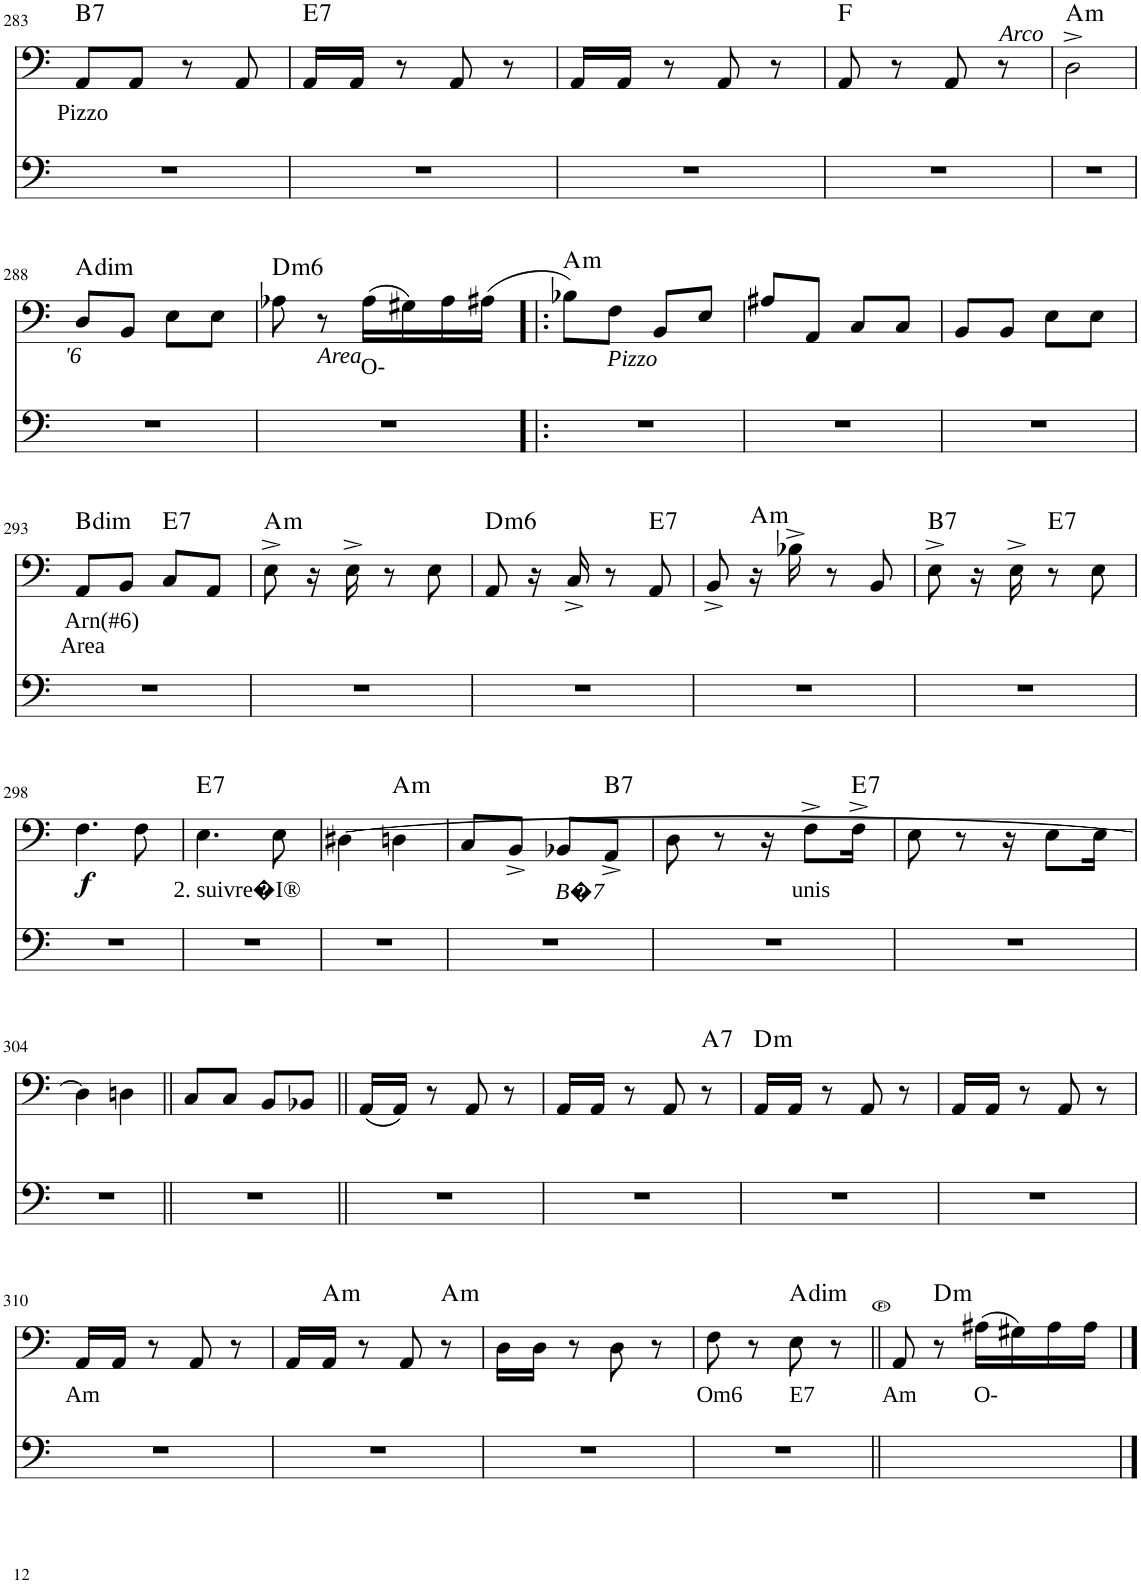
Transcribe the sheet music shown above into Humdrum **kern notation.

**kern	**kern	**text	**text	**dynam	**harte
*part2	*part1	*part1	*part1	*part1	*part1
*staff2	*staff1	*staff1	*staff1	*staff1	*
*I"Piano	*I"Piano	*	*	*	*
*I'Pno	*I'Pno	*	*	*	*
!!LO:PB:g=z
*clefF4	*clefF4	*	*	*	*
*k[]	*k[]	*	*	*	*
*M4/8	*M4/8	*	*	*	*
=283	=283	=283	=283	=283	=283
!	!	!LO:LY:b	!	!	!LO:H:kt=7
2r	8AA/L	Pizzo	.	.	B:7
.	8AA/J	.	.	.	.
.	8r	.	.	.	.
.	8AA/	.	.	.	.
=284	=284	=284	=284	=284	=284
!	!	!	!	!	!LO:H:kt=7
2r	16AA/LL	.	.	.	E:7
.	16AA/JJ	.	.	.	.
.	8r	.	.	.	.
.	8AA/	.	.	.	.
.	8r	.	.	.	.
=285	=285	=285	=285	=285	=285
2r	16AA/LL	.	.	.	.
.	16AA/JJ	.	.	.	.
.	8r	.	.	.	.
.	8AA/	.	.	.	.
.	8r	.	.	.	.
=286	=286	=286	=286	=286	=286
2r	8AA/	.	.	.	F:maj
.	8r	.	.	.	.
.	8AA/	.	.	.	.
!	!LO:TX:a:i:t=Arco	!	!	!	!
.	8r	.	.	.	.
=287	=287	=287	=287	=287	=287
!	!	!	!	!	!LO:H:kt=m
2r	2D^\	.	.	.	A:min
!!LO:LB:g=z
=288	=288	=288	=288	=288	=288
!	!LO:TX:b:i:t='6	!	!	!	!LO:H:kt=dim
2r	8D/L	.	.	.	A:dim
.	8BB/J	.	.	.	.
.	8E\L	.	.	.	.
.	8E\J	.	.	.	.
=289	=289	=289	=289	=289	=289
!	!	!	!	!	!LO:H:kt=m6
2r	8A-X\	.	.	.	D:min6
!	!LO:TX:b:i:t=Area	!	!	!	!
.	8r	.	.	.	.
!	!	!LO:LY:b	!	!	!
.	(16A-\LL	O-	.	.	.
.	16G#X\)	.	.	.	.
.	16A-\	.	.	.	.
.	(16A#X\JJ	.	.	.	.
=290!|:	=290!|:	=290!|:	=290!|:	=290!|:	=290!|:
!	!	!	!	!	!LO:H:kt=m
2r	8B-X\L)	.	.	.	A:min
!	!LO:TX:b:i:t=Pizzo	!	!	!	!
.	8F\J	.	.	.	.
.	8BB/L	.	.	.	.
.	8E/J	.	.	.	.
=291	=291	=291	=291	=291	=291
2r	8A#X/L	.	.	.	.
.	8AA/J	.	.	.	.
.	8C/L	.	.	.	.
.	8C/J	.	.	.	.
=292	=292	=292	=292	=292	=292
2r	8BB/L	.	.	.	.
.	8BB/J	.	.	.	.
.	8E\L	.	.	.	.
.	8E\J	.	.	.	.
!!LO:LB:g=z
=293	=293	=293	=293	=293	=293
!	!	!LO:LY:b	!LO:LY:b	!	!LO:H:kt=dim
2r	8AA/L	Arn(#6)	Area	.	B:dim
.	8BB/J	.	.	.	.
!	!	!	!	!	!LO:H:kt=7
.	8C/L	.	.	.	E:7
.	8AA/J	.	.	.	.
=294	=294	=294	=294	=294	=294
!	!	!	!	!	!LO:H:kt=m
2r	8E^\	.	.	.	A:min
.	16r	.	.	.	.
.	16E^\	.	.	.	.
.	8r	.	.	.	.
.	8E\	.	.	.	.
=295	=295	=295	=295	=295	=295
!	!	!	!	!	!LO:H:kt=m6
2r	8AA/	.	.	.	D:min6
.	16r	.	.	.	.
.	16C^/	.	.	.	.
.	8r	.	.	.	.
!	!	!	!	!	!LO:H:kt=7
.	8AA/	.	.	.	E:7
=296	=296	=296	=296	=296	=296
2r	8BB^/	.	.	.	.
!	!	!	!	!	!LO:H:kt=m
.	16r	.	.	.	A:min
.	16B-X^\	.	.	.	.
.	8r	.	.	.	.
.	8BB/	.	.	.	.
=297	=297	=297	=297	=297	=297
!	!	!	!	!	!LO:H:kt=7
2r	8E^\	.	.	.	B:7
.	16r	.	.	.	.
.	16E^\	.	.	.	.
!	!	!	!	!	!LO:H:kt=7
.	8r	.	.	.	E:7
.	8E\	.	.	.	.
!!LO:LB:g=z
=298	=298	=298	=298	=298	=298
!	!	!	!	!LO:DY:b	!
2r	4.F\	.	.	f	.
.	8F\	.	.	.	.
=299	=299	=299	=299	=299	=299
!	!	!LO:LY:b	!	!	!LO:H:kt=7
2r	4.E\	2. suivre	.	.	E:7
!	!	!LO:LY:b	!	!	!
.	8E\	�I®	.	.	.
=300	=300	=300	=300	=300	=300
2r	[4D#X\	.	.	.	.
!	!	!	!	!	!LO:H:kt=m
.	4Dn\	.	.	.	A:min
=301	=301	=301	=301	=301	=301
2r	8C/L	.	.	.	.
.	8BB^/J	.	.	.	.
!	!LO:TX:b:i:t=B�7	!	!	!	!
.	8BB-X/L	.	.	.	.
!	!	!	!	!	!LO:H:kt=7
.	8AA^/J	.	.	.	B:7
=302	=302	=302	=302	=302	=302
2r	8D\	.	.	.	.
.	8r	.	.	.	.
.	16r	.	.	.	.
!	!	!LO:LY:b	!	!	!
.	8F^\L	unis	.	.	.
!	!	!	!	!	!LO:H:kt=7
.	16F^\Jk	.	.	.	E:7
=303	=303	=303	=303	=303	=303
2r	8E\	.	.	.	.
.	8r	.	.	.	.
.	16r	.	.	.	.
.	8E\L	.	.	.	.
.	16E\Jk	.	.	.	.
!!LO:LB:g=z
=304	=304	=304	=304	=304	=304
2r	4D#\]	.	.	.	.
.	4Dn\	.	.	.	.
=305||	=305||	=305||	=305||	=305||	=305||
2r	8C/L	.	.	.	.
.	8C/J	.	.	.	.
.	8BB/L	.	.	.	.
.	8BB-X/J	.	.	.	.
=306||	=306||	=306||	=306||	=306||	=306||
2r	(16AA/LL	.	.	.	.
.	16AA/JJ)	.	.	.	.
.	8r	.	.	.	.
.	8AA/	.	.	.	.
.	8r	.	.	.	.
=307	=307	=307	=307	=307	=307
2r	16AA/LL	.	.	.	.
.	16AA/JJ	.	.	.	.
.	8r	.	.	.	.
.	8AA/	.	.	.	.
!	!	!	!	!	!LO:H:kt=7
.	8r	.	.	.	A:7
=308	=308	=308	=308	=308	=308
!	!	!	!	!	!LO:H:kt=m
2r	16AA/LL	.	.	.	D:min
.	16AA/JJ	.	.	.	.
.	8r	.	.	.	.
.	8AA/	.	.	.	.
.	8r	.	.	.	.
=309	=309	=309	=309	=309	=309
2r	16AA/LL	.	.	.	.
.	16AA/JJ	.	.	.	.
.	8r	.	.	.	.
.	8AA/	.	.	.	.
.	8r	.	.	.	.
!!LO:LB:g=z
=310	=310	=310	=310	=310	=310
!	!	!LO:LY:b	!	!	!
2r	16AA/LL	Am	.	.	.
.	16AA/JJ	.	.	.	.
.	8r	.	.	.	.
.	8AA/	.	.	.	.
.	8r	.	.	.	.
=311	=311	=311	=311	=311	=311
2r	16AA/LL	.	.	.	.
!	!	!	!	!	!LO:H:kt=m
.	16AA/JJ	.	.	.	A:min
.	8r	.	.	.	.
.	8AA/	.	.	.	.
!	!	!	!	!	!LO:H:kt=m
.	8r	.	.	.	A:min
=312	=312	=312	=312	=312	=312
2r	16D\LL	.	.	.	.
.	16D\JJ	.	.	.	.
.	8r	.	.	.	.
.	8D\	.	.	.	.
.	8r	.	.	.	.
=313	=313	=313	=313	=313	=313
!	!	!LO:LY:b	!	!	!
2r	8F\	Om6	.	.	.
.	8r	.	.	.	.
!	!	!LO:LY:b	!	!	!LO:H:kt=dim
.	8E\	E7	.	.	A:dim
.	8r	.	.	.	.
=314||	=314||	=314||	=314||	=314||	=314||
!	!	!LO:LY:b	!	!	!
2ryy	8AA/	Am	.	.	.
!	!	!	!	!	!LO:H:kt=m
.	8r	.	.	.	D:min
!	!	!LO:LY:b	!	!	!
.	(16A#X\LL	O-	.	.	.
.	16G#X\)	.	.	.	.
.	16A#\	.	.	.	.
.	16A#\JJ	.	.	.	.
==	==	==	==	==	==
*-	*-	*-	*-	*-	*-
